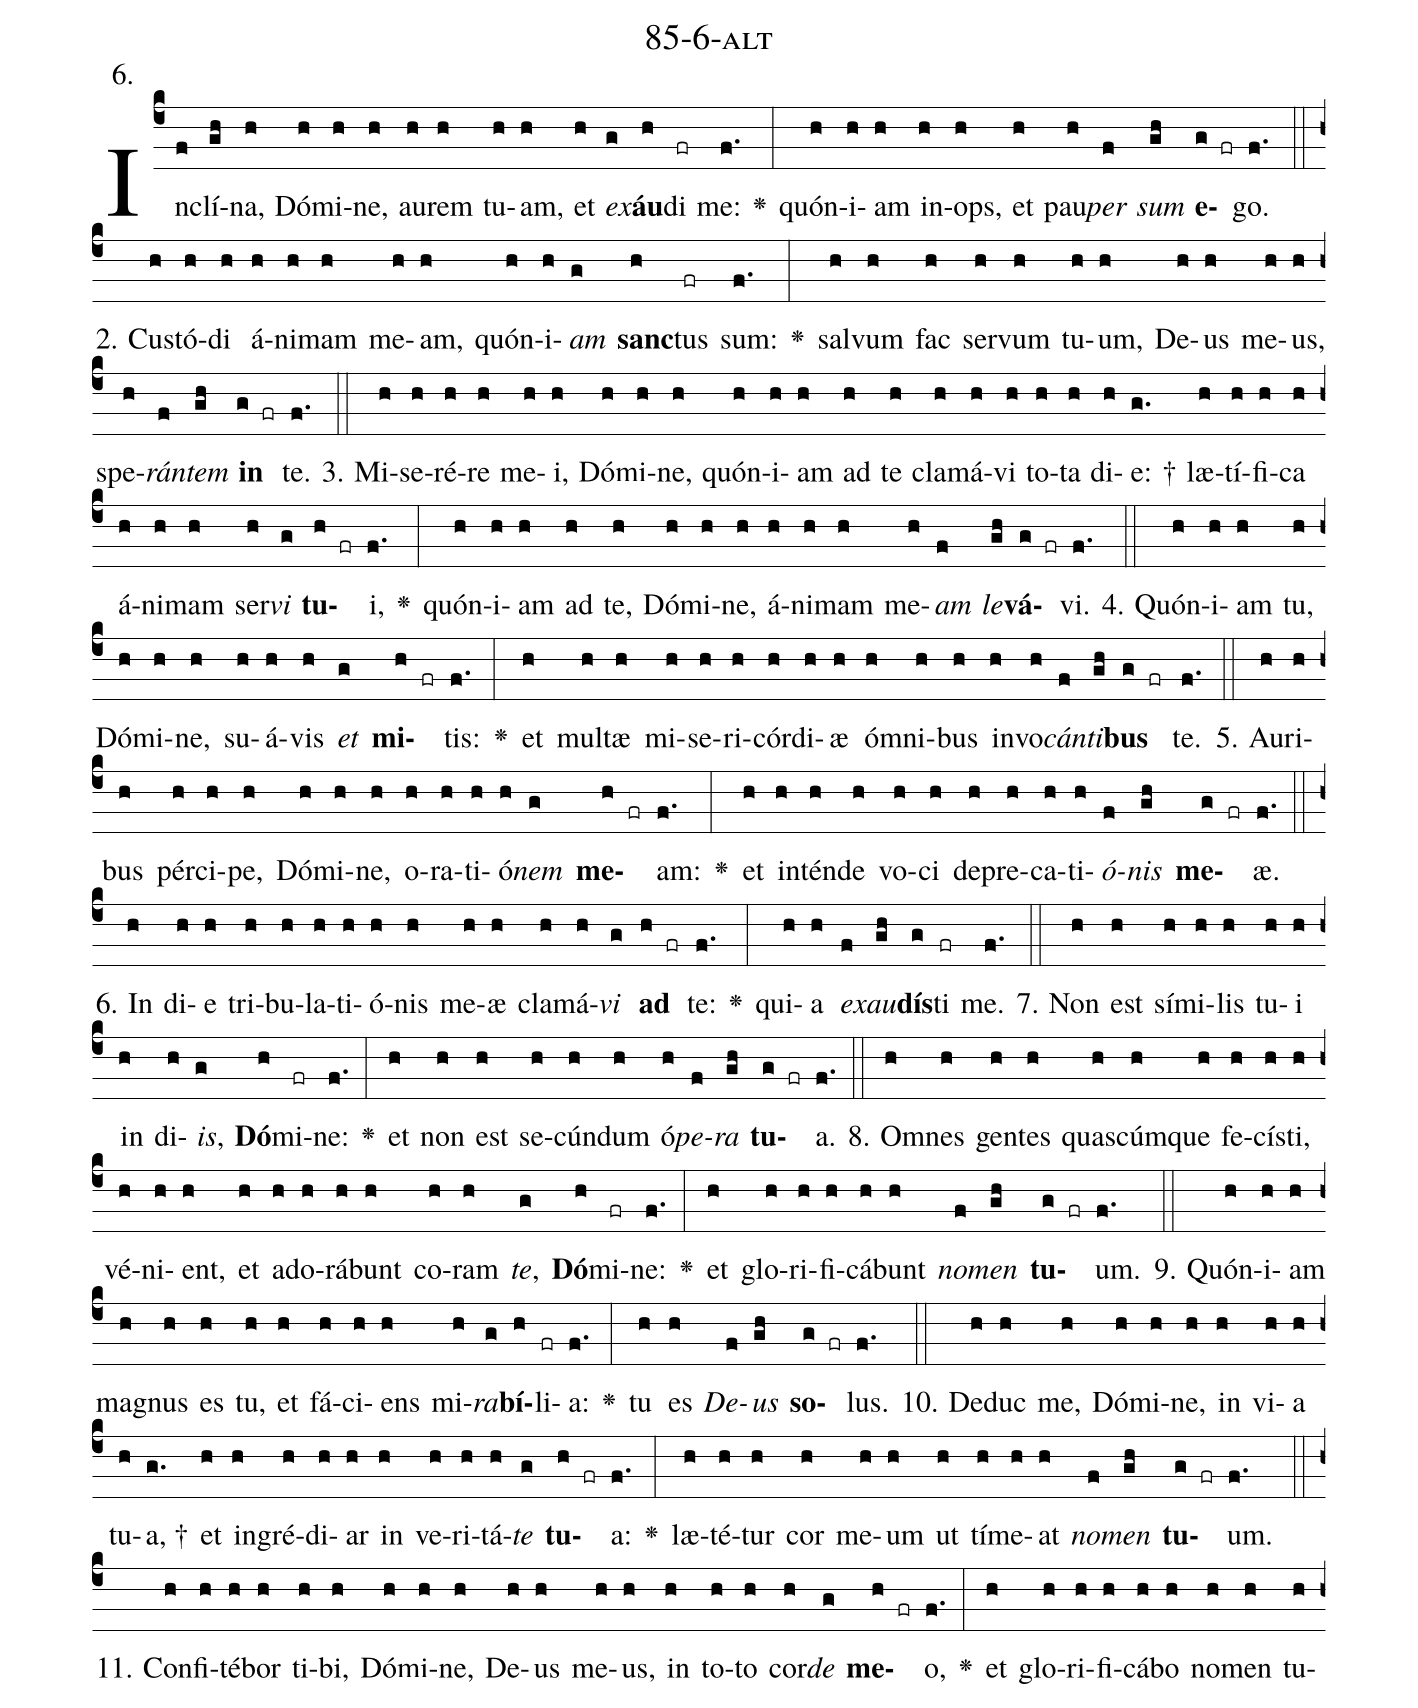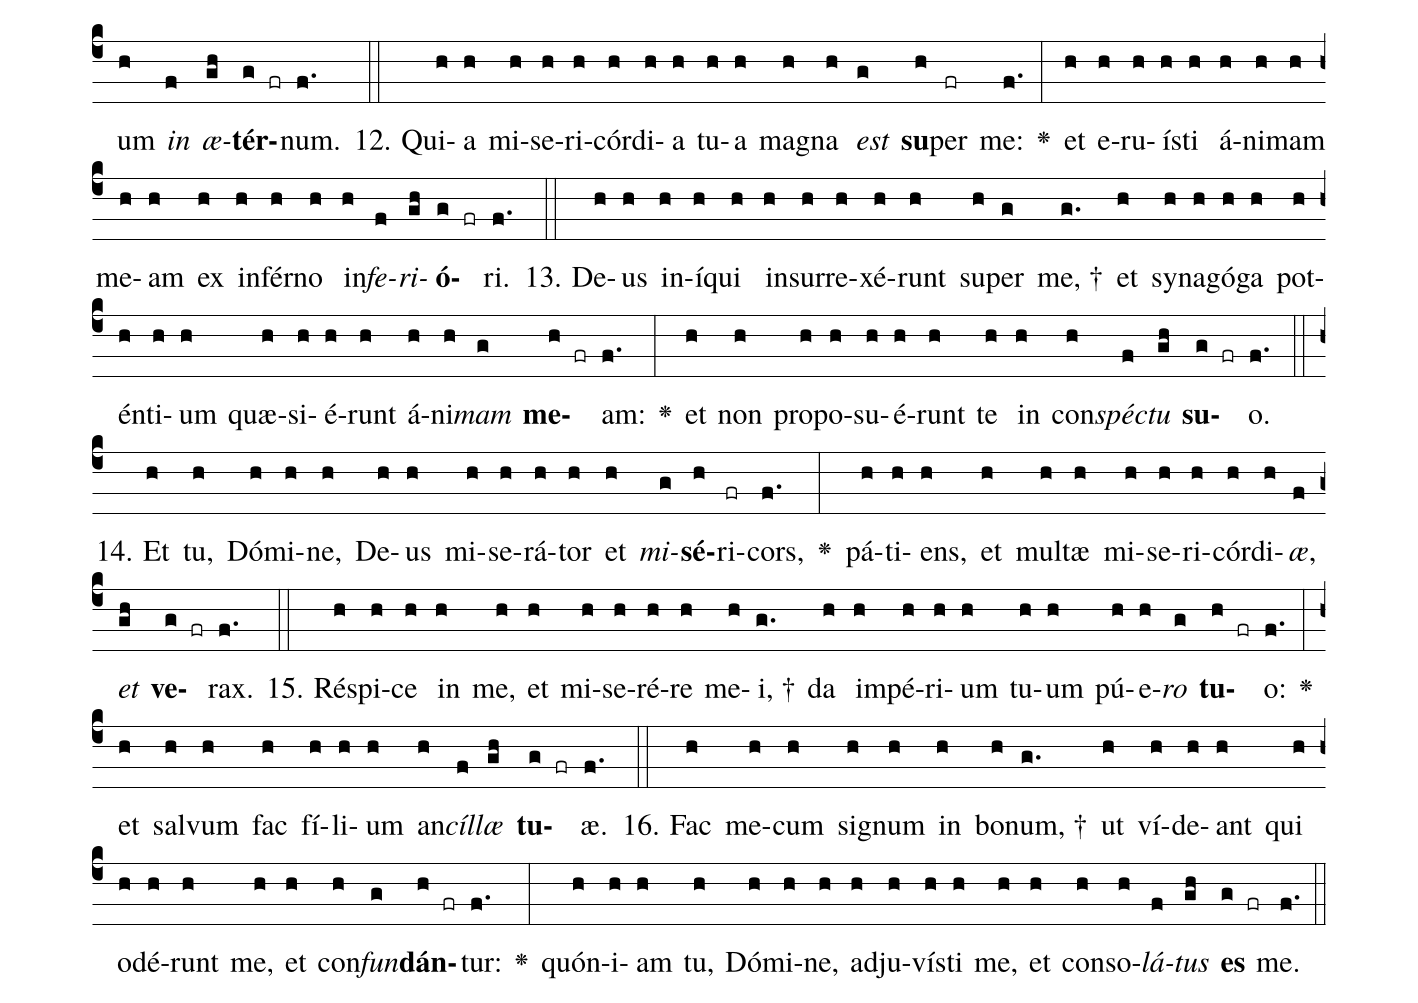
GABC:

name: 85-6-alt;
annotation: 6.;
%%
(c4)In(f)clí(gh)na,(h) Dó(h)mi(h)ne,(h) au(h)rem(h) tu(h)am,(h) et(h) <i>ex</i>(g)<b>áu</b>(h)di(fr) me:(f.) <v>\greheightstar</v>(:) quón(h)i(h)am(h) in(h)ops,(h) et(h) pau(h)<i>per</i>(f) <i>sum</i>(gh) <b>e</b>(g fr)go.(f.) (::)
2. Cus(h)tó(h)di(h) á(h)ni(h)mam(h) me(h)am,(h) quón(h)i(h)<i>am</i>(g) <b>sanc</b>(h)tus(fr) sum:(f.) <v>\greheightstar</v>(:) sal(h)vum(h) fac(h) ser(h)vum(h) tu(h)um,(h) De(h)us(h) me(h)us,(h) spe(h)<i>rán</i>(f)<i>tem</i>(gh) <b>in</b>(g fr) te.(f.) (::)
3. Mi(h)se(h)ré(h)re(h) me(h)i,(h) Dó(h)mi(h)ne,(h) quón(h)i(h)am(h) ad(h) te(h) cla(h)má(h)vi(h) to(h)ta(h) di(h)e: †(g.) læ(h)tí(h)fi(h)ca(h) á(h)ni(h)mam(h) ser(h)<i>vi</i>(g) <b>tu</b>(h fr)i,(f.) <v>\greheightstar</v>(:) quón(h)i(h)am(h) ad(h) te,(h) Dó(h)mi(h)ne,(h) á(h)ni(h)mam(h) me(h)<i>am</i>(f) <i>le</i>(gh)<b>vá</b>(g fr)vi.(f.) (::)
4. Quón(h)i(h)am(h) tu,(h) Dó(h)mi(h)ne,(h) su(h)á(h)vis(h) <i>et</i>(g) <b>mi</b>(h fr)tis:(f.) <v>\greheightstar</v>(:) et(h) mul(h)tæ(h) mi(h)se(h)ri(h)cór(h)di(h)æ(h) óm(h)ni(h)bus(h) in(h)vo(h)<i>cán</i>(f)<i>ti</i>(gh)<b>bus</b>(g fr) te.(f.) (::)
5. Au(h)ri(h)bus(h) pér(h)ci(h)pe,(h) Dó(h)mi(h)ne,(h) o(h)ra(h)ti(h)ó(h)<i>nem</i>(g) <b>me</b>(h fr)am:(f.) <v>\greheightstar</v>(:) et(h) in(h)tén(h)de(h) vo(h)ci(h) de(h)pre(h)ca(h)ti(h)<i>ó</i>(f)<i>nis</i>(gh) <b>me</b>(g fr)æ.(f.) (::)
6. In(h) di(h)e(h) tri(h)bu(h)la(h)ti(h)ó(h)nis(h) me(h)æ(h) cla(h)má(h)<i>vi</i>(g) <b>ad</b>(h fr) te:(f.) <v>\greheightstar</v>(:) qui(h)a(h) <i>ex</i>(f)<i>au</i>(gh)<b>dís</b>(g)ti(fr) me.(f.) (::)
7. Non(h) est(h) sí(h)mi(h)lis(h) tu(h)i(h) in(h) di(h)<i>is</i>,(g) <b>Dó</b>(h)mi(fr)ne:(f.) <v>\greheightstar</v>(:) et(h) non(h) est(h) se(h)cún(h)dum(h) ó(h)<i>pe</i>(f)<i>ra</i>(gh) <b>tu</b>(g fr)a.(f.) (::)
8. Om(h)nes(h) gen(h)tes(h) quas(h)cúm(h)que(h) fe(h)cís(h)ti,(h) vé(h)ni(h)ent,(h) et(h) ad(h)o(h)rá(h)bunt(h) co(h)ram(h) <i>te</i>,(g) <b>Dó</b>(h)mi(fr)ne:(f.) <v>\greheightstar</v>(:) et(h) glo(h)ri(h)fi(h)cá(h)bunt(h) <i>no</i>(f)<i>men</i>(gh) <b>tu</b>(g fr)um.(f.) (::)
9. Quón(h)i(h)am(h) ma(h)gnus(h) es(h) tu,(h) et(h) fá(h)ci(h)ens(h) mi(h)<i>ra</i>(g)<b>bí</b>(h)li(fr)a:(f.) <v>\greheightstar</v>(:) tu(h) es(h) <i>De</i>(f)<i>us</i>(gh) <b>so</b>(g fr)lus.(f.) (::)
10. De(h)duc(h) me,(h) Dó(h)mi(h)ne,(h) in(h) vi(h)a(h) tu(h)a, †(g.) et(h) in(h)gré(h)di(h)ar(h) in(h) ve(h)ri(h)tá(h)<i>te</i>(g) <b>tu</b>(h fr)a:(f.) <v>\greheightstar</v>(:) læ(h)té(h)tur(h) cor(h) me(h)um(h) ut(h) tí(h)me(h)at(h) <i>no</i>(f)<i>men</i>(gh) <b>tu</b>(g fr)um.(f.) (::)
11. Con(h)fi(h)té(h)bor(h) ti(h)bi,(h) Dó(h)mi(h)ne,(h) De(h)us(h) me(h)us,(h) in(h) to(h)to(h) cor(h)<i>de</i>(g) <b>me</b>(h fr)o,(f.) <v>\greheightstar</v>(:) et(h) glo(h)ri(h)fi(h)cá(h)bo(h) no(h)men(h) tu(h)um(h) <i>in</i>(f) <i>æ</i>(gh)<b>tér</b>(g fr)num.(f.) (::)
12. Qui(h)a(h) mi(h)se(h)ri(h)cór(h)di(h)a(h) tu(h)a(h) ma(h)gna(h) <i>est</i>(g) <b>su</b>(h)per(fr) me:(f.) <v>\greheightstar</v>(:) et(h) e(h)ru(h)ís(h)ti(h) á(h)ni(h)mam(h) me(h)am(h) ex(h) in(h)fér(h)no(h) in(h)<i>fe</i>(f)<i>ri</i>(gh)<b>ó</b>(g fr)ri.(f.) (::)
13. De(h)us(h) in(h)í(h)qui(h) in(h)sur(h)re(h)xé(h)runt(h) su(h)per(g) me, †(g.) et(h) sy(h)na(h)gó(h)ga(h) pot(h)én(h)ti(h)um(h) quæ(h)si(h)é(h)runt(h) á(h)ni(h)<i>mam</i>(g) <b>me</b>(h fr)am:(f.) <v>\greheightstar</v>(:) et(h) non(h) pro(h)po(h)su(h)é(h)runt(h) te(h) in(h) con(h)<i>spéc</i>(f)<i>tu</i>(gh) <b>su</b>(g fr)o.(f.) (::)
14. Et(h) tu,(h) Dó(h)mi(h)ne,(h) De(h)us(h) mi(h)se(h)rá(h)tor(h) et(h) <i>mi</i>(g)<b>sé</b>(h)ri(fr)cors,(f.) <v>\greheightstar</v>(:) pá(h)ti(h)ens,(h) et(h) mul(h)tæ(h) mi(h)se(h)ri(h)cór(h)di(h)<i>æ</i>,(f) <i>et</i>(gh) <b>ve</b>(g fr)rax.(f.) (::)
15. Ré(h)spi(h)ce(h) in(h) me,(h) et(h) mi(h)se(h)ré(h)re(h) me(h)i, †(g.) da(h) im(h)pé(h)ri(h)um(h) tu(h)um(h) pú(h)e(h)<i>ro</i>(g) <b>tu</b>(h fr)o:(f.) <v>\greheightstar</v>(:) et(h) sal(h)vum(h) fac(h) fí(h)li(h)um(h) an(h)<i>cíl</i>(f)<i>læ</i>(gh) <b>tu</b>(g fr)æ.(f.) (::)
16. Fac(h) me(h)cum(h) si(h)gnum(h) in(h) bo(h)num, †(g.) ut(h) ví(h)de(h)ant(h) qui(h) o(h)dé(h)runt(h) me,(h) et(h) con(h)<i>fun</i>(g)<b>dán</b>(h fr)tur:(f.) <v>\greheightstar</v>(:) quón(h)i(h)am(h) tu,(h) Dó(h)mi(h)ne,(h) ad(h)ju(h)vís(h)ti(h) me,(h) et(h) con(h)so(h)<i>lá</i>(f)<i>tus</i>(gh) <b>es</b>(g fr) me.(f.) (::)
